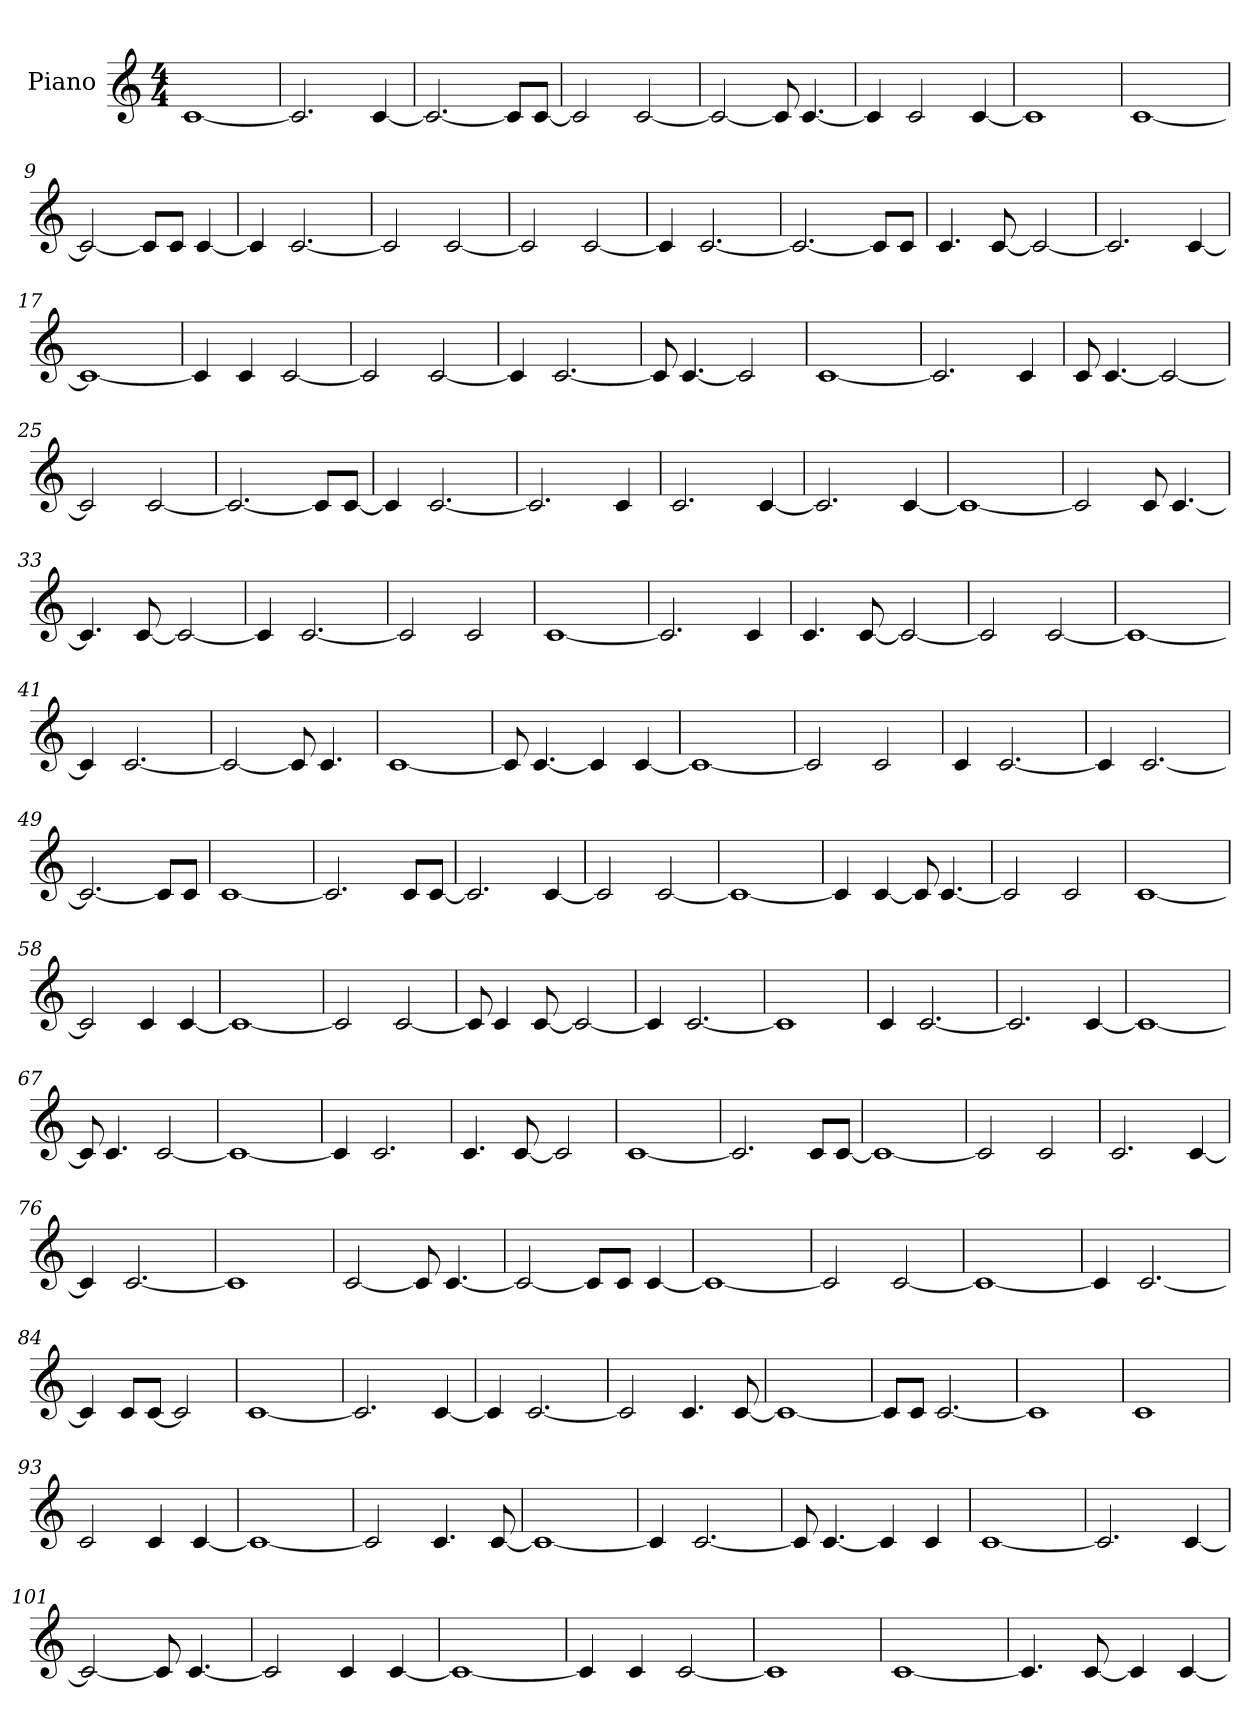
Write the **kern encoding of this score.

**kern
*part1
*staff1
*I"Piano
*I'Pno.
*clefG2
*k[]
*M4/4
*MM90
=1
[1c
=2
2.c/]
[4c/
=3
2.c/_
8c/L]
[8c/J
=4
2c/]
[2c/
=5
2c/_
8c/]
[4.c/
=6
4c/]
2c/
[4c/
=7
1c]
=8
[1c
=9
2c/_
8c/L]
8c/J
[4c/
=10
4c/]
[2.c/
=11
2c/]
[2c/
=12
2c/]
[2c/
=13
4c/]
[2.c/
=14
2.c/_
8c/L]
8c/J
=15
4.c/
[8c/
2c/_
=16
2.c/]
[4c/
=17
1c_
=18
4c/]
4c/
[2c/
=19
2c/]
[2c/
=20
4c/]
[2.c/
=21
8c/]
[4.c/
2c/]
=22
[1c
=23
2.c/]
4c/
=24
8c/
[4.c/
2c/_
=25
2c/]
[2c/
=26
2.c/_
8c/L]
[8c/J
=27
4c/]
[2.c/
=28
2.c/]
4c/
=29
2.c/
[4c/
=30
2.c/]
[4c/
=31
1c_
=32
2c/]
8c/
[4.c/
=33
4.c/]
[8c/
2c/_
=34
4c/]
[2.c/
=35
2c/]
2c/
=36
[1c
=37
2.c/]
4c/
=38
4.c/
[8c/
2c/_
=39
2c/]
[2c/
=40
1c_
=41
4c/]
[2.c/
=42
2c/_
8c/]
4.c/
=43
[1c
=44
8c/]
[4.c/
4c/]
[4c/
=45
1c_
=46
2c/]
2c/
=47
4c/
[2.c/
=48
4c/]
[2.c/
=49
2.c/_
8c/L]
8c/J
=50
[1c
=51
2.c/]
8c/L
[8c/J
=52
2.c/]
[4c/
=53
2c/]
[2c/
=54
1c_
=55
4c/]
[4c/
8c/]
[4.c/
=56
2c/]
2c/
=57
[1c
=58
2c/]
4c/
[4c/
=59
1c_
=60
2c/]
[2c/
=61
8c/]
4c/
[8c/
2c/_
=62
4c/]
[2.c/
=63
1c]
=64
4c/
[2.c/
=65
2.c/]
[4c/
=66
1c_
=67
8c/]
4.c/
[2c/
=68
1c_
=69
4c/]
2.c/
=70
4.c/
[8c/
2c/]
=71
[1c
=72
2.c/]
8c/L
[8c/J
=73
1c_
=74
2c/]
2c/
=75
2.c/
[4c/
=76
4c/]
[2.c/
=77
1c]
=78
[2c/
8c/]
[4.c/
=79
2c/_
8c/L]
8c/J
[4c/
=80
1c_
=81
2c/]
[2c/
=82
1c_
=83
4c/]
[2.c/
=84
4c/]
8c/L
[8c/J
2c/]
=85
[1c
=86
2.c/]
[4c/
=87
4c/]
[2.c/
=88
2c/]
4.c/
[8c/
=89
1c_
=90
8c/L]
8c/J
[2.c/
=91
1c]
=92
1c
=93
2c/
4c/
[4c/
=94
1c_
=95
2c/]
4.c/
[8c/
=96
1c_
=97
4c/]
[2.c/
=98
8c/]
[4.c/
4c/]
4c/
=99
[1c
=100
2.c/]
[4c/
=101
2c/_
8c/]
[4.c/
=102
2c/]
4c/
[4c/
=103
1c_
=104
4c/]
4c/
[2c/
=105
1c]
=106
[1c
=107
4.c/]
[8c/
4c/]
[4c/
=
*-
